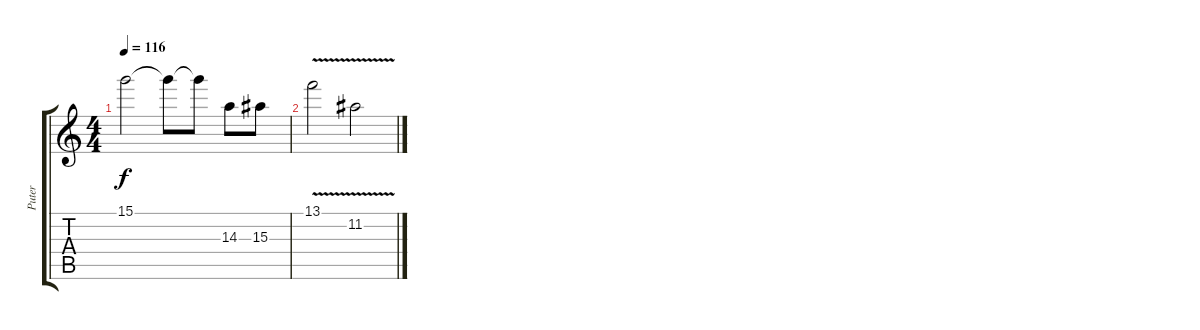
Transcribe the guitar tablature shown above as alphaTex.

\track ("Puter" "Puter") {instrument distortionguitar}
\staff {score tabs}
\tuning (E4 B3 G3 D3 A2 E2) {hide}
\ts (4 4)
\tempo 116
\clef g2
\ks c
15.1.2{dy f} 15.1{t}.8 15.1{t}.8 14.3.8 15.3.8 |
13.1{v}.2 11.2{v}.2
